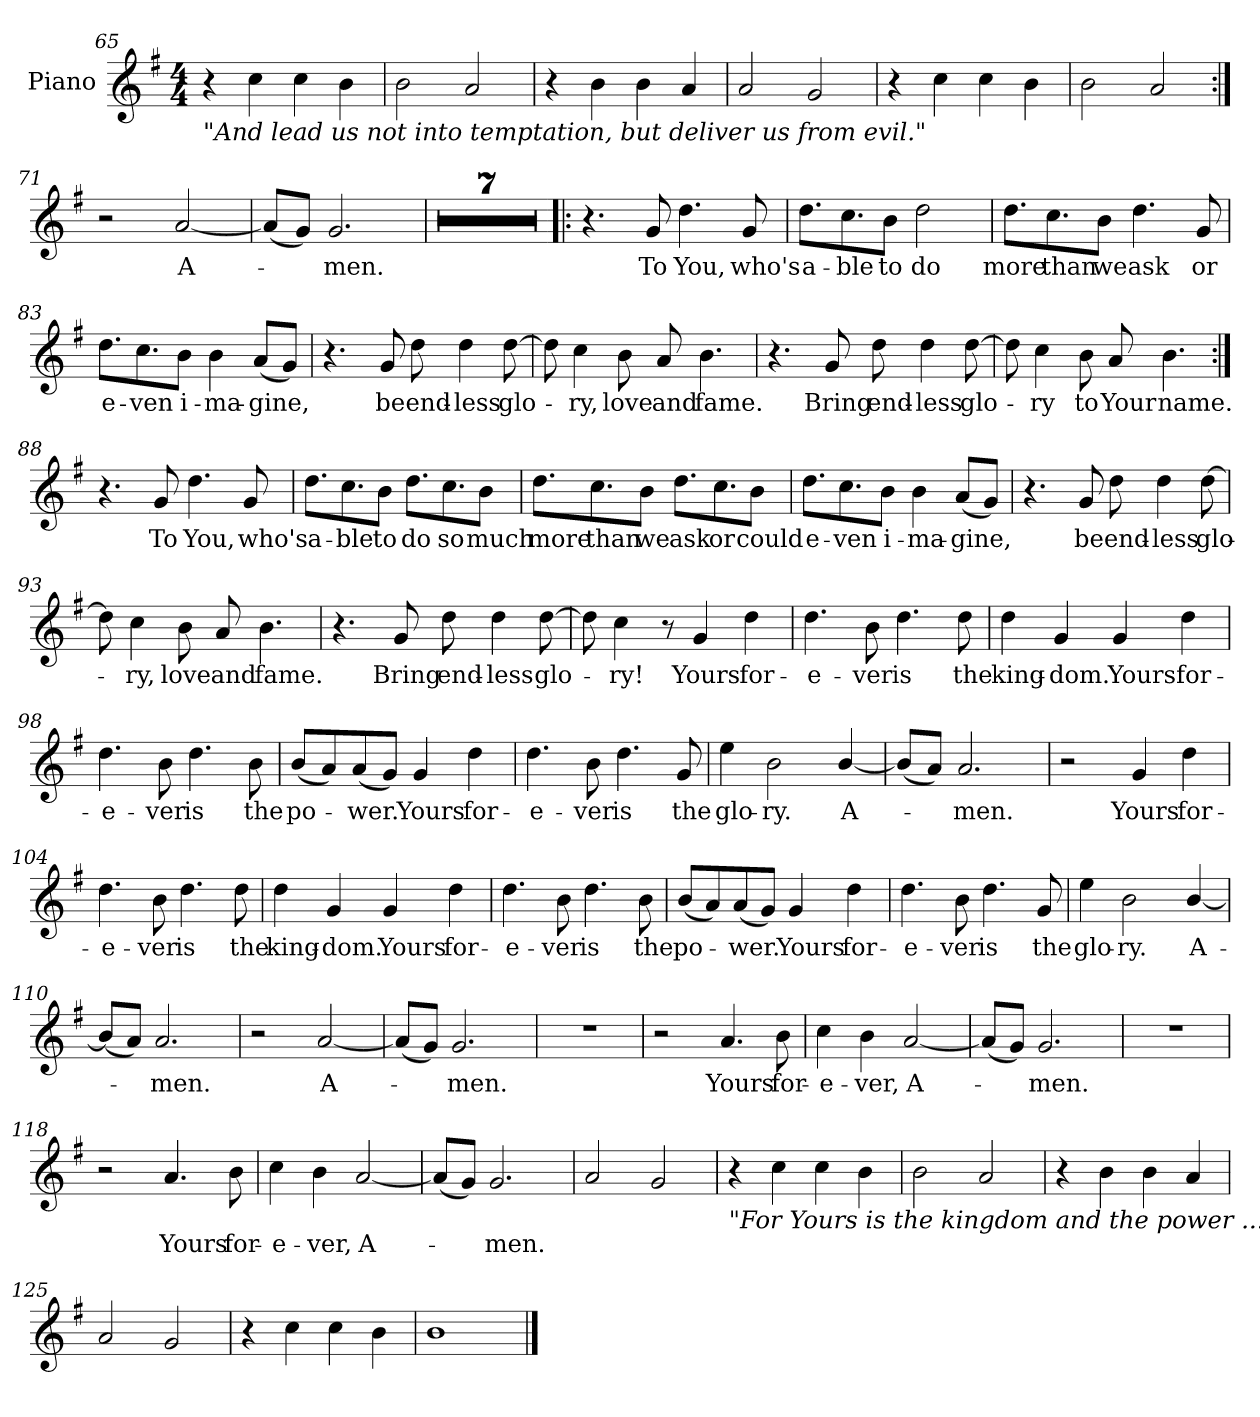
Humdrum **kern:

**kern	**text
*part1	*part1
*staff1	*staff1
*I"Piano	*
*I'Pno.	*
*clefG2	*
*k[f#]	*
*M4/4	*
=65	=65
!LO:TX:b:i:t="And lead us not into temptation, but deliver us from evil."	!
4r	.
4cc\	.
4cc\	.
4b\	.
=66	=66
2b\	.
2a/	.
=67	=67
4r	.
4b\	.
4b\	.
4a/	.
=68	=68
2a/	.
2g/	.
=69	=69
4r	.
4cc\	.
4cc\	.
4b\	.
=70	=70
2b\	.
2a/	.
=71:|!	=71:|!
2r	.
[2a/	A-
=72	=72
(8a/L]	.
8g/J)	.
2.g/	-men.
=73	=73
1r	.
!!LO:LB:g=z
=74	=74
1r	.
=75	=75
1r	.
=76	=76
1r	.
=77	=77
1r	.
=78	=78
1r	.
=79	=79
1r	.
=80!|:	=80!|:
4.r	.
8g/	To
4.dd\	You,
8g/	who's
=81	=81
8.dd\L	a-
8.cc\	-ble
8b\J	to
2dd\	do
=82	=82
8.dd\L	more
8.cc\	than
8b\J	we
4.dd\	ask
8g/	or
!!LO:LB:g=z
=83	=83
8.dd\L	e-
8.cc\	-ven
8b\J	i-
4b\	-ma-
(8a/L	-gine,
8g/J)	.
=84	=84
4.r	.
8g/	be
8dd\	end-
4dd\	-less
[8dd\	glo-
=85	=85
8dd\]	.
4cc\	-ry,
8b\	love
8a/	and
4.b\	fame.
=86	=86
4.r	.
8g/	Bring
8dd\	end-
4dd\	-less
[8dd\	glo-
!!LO:LB:g=z
=87	=87
8dd\]	.
4cc\	-ry
8b\	to
8a/	Your
4.b\	name.
=88:|!	=88:|!
4.r	.
8g/	To
4.dd\	You,
8g/	who's
=89	=89
8.dd\L	a-
8.cc\	-ble
8b\J	to
8.dd\L	do
8.cc\	so
8b\J	much
=90	=90
8.dd\L	more
8.cc\	than
8b\J	we
8.dd\L	ask
8.cc\	or
8b\J	could
!!LO:LB:g=z
=91	=91
8.dd\L	e-
8.cc\	-ven
8b\J	i-
4b\	-ma-
(8a/L	-gine,
8g/J)	.
=92	=92
4.r	.
8g/	be
8dd\	end-
4dd\	-less
[8dd\	glo-
=93	=93
8dd\]	.
4cc\	-ry,
8b\	love
8a/	and
4.b\	fame.
=94	=94
4.r	.
8g/	Bring
8dd\	end-
4dd\	-less
[8dd\	glo-
!!LO:LB:g=z
=95	=95
8dd\]	.
4cc\	-ry!
8r	.
4g/	Yours
4dd\	for-
=96	=96
4.dd\	-e-
8b\	-ver
4.dd\	is
8dd\	the
=97	=97
4dd\	king-
4g/	-dom.
4g/	Yours
4dd\	for-
=98	=98
4.dd\	-e-
8b\	-ver
4.dd\	is
8b\	the
=99	=99
(8b/L	po-
8a/)	.
(8a/	-wer.
8g/J)	.
4g/	Yours
4dd\	for-
!!LO:LB:g=z
=100	=100
4.dd\	-e-
8b\	-ver
4.dd\	is
8g/	the
=101	=101
4ee\	glo-
2b\	-ry.
[4b/	A-
=102	=102
(8b/L]	.
8a/J)	.
2.a/	-men.
=103	=103
2r	.
4g/	Yours
4dd\	for-
=104	=104
4.dd\	-e-
8b\	-ver
4.dd\	is
8dd\	the
=105	=105
4dd\	king-
4g/	-dom.
4g/	Yours
4dd\	for-
!!LO:PB:g=z
=106	=106
4.dd\	-e-
8b\	-ver
4.dd\	is
8b\	the
=107	=107
(8b/L	po-
8a/)	.
(8a/	-wer.
8g/J)	.
4g/	Yours
4dd\	for-
=108	=108
4.dd\	-e-
8b\	-ver
4.dd\	is
8g/	the
=109	=109
4ee\	glo-
2b\	-ry.
[4b/	A-
=110	=110
(8b/L]	.
8a/J)	.
2.a/	-men.
=111	=111
2r	.
[2a/	A-
!!LO:LB:g=z
=112	=112
(8a/L]	.
8g/J)	.
2.g/	-men.
=113	=113
1r	.
=114	=114
2r	.
4.a/	Yours
8b\	for-
=115	=115
4cc\	-e-
4b\	-ver,
[2a/	A-
=116	=116
(8a/L]	.
8g/J)	.
2.g/	-men.
=117	=117
1r	.
=118	=118
2r	.
4.a/	Yours
8b\	for-
=119	=119
4cc\	-e-
4b\	-ver,
[2a/	A-
!!LO:LB:g=z
=120	=120
(8a/L]	.
8g/J)	.
2.g/	-men.
=121	=121
2a/	.
2g/	.
=122	=122
!LO:TX:b:i:t="For Yours is the kingdom and the power ... ever, Amen."	!
4r	.
4cc\	.
4cc\	.
4b\	.
=123	=123
2b\	.
2a/	.
=124	=124
4r	.
4b\	.
4b\	.
4a/	.
=125	=125
2a/	.
2g/	.
=126	=126
4r	.
4cc\	.
4cc\	.
4b\	.
=127	=127
1b	.
==	==
*-	*-
